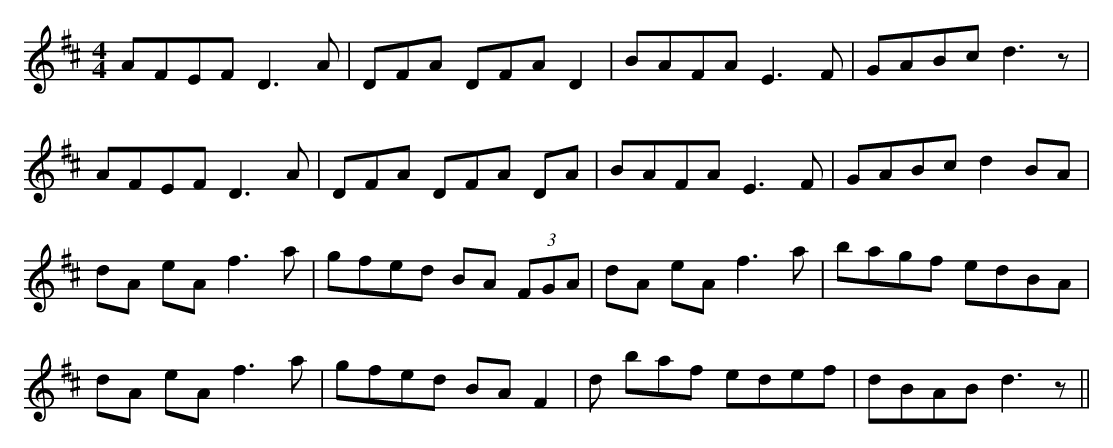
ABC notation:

X:1
M:4/4
K:D
AFEF D3A|DFA DFAD2|BAFA E3F|GABc d3z|
AFEF D3A|DFA DFA DA|BAFA E3F|GABc d2BA|
dA eA f3a|gfed BA (3FGA|dA eA f3a|bagf edBA|
dA eA f3a|gfed BA F2|d baf edef|dBABd3z||
